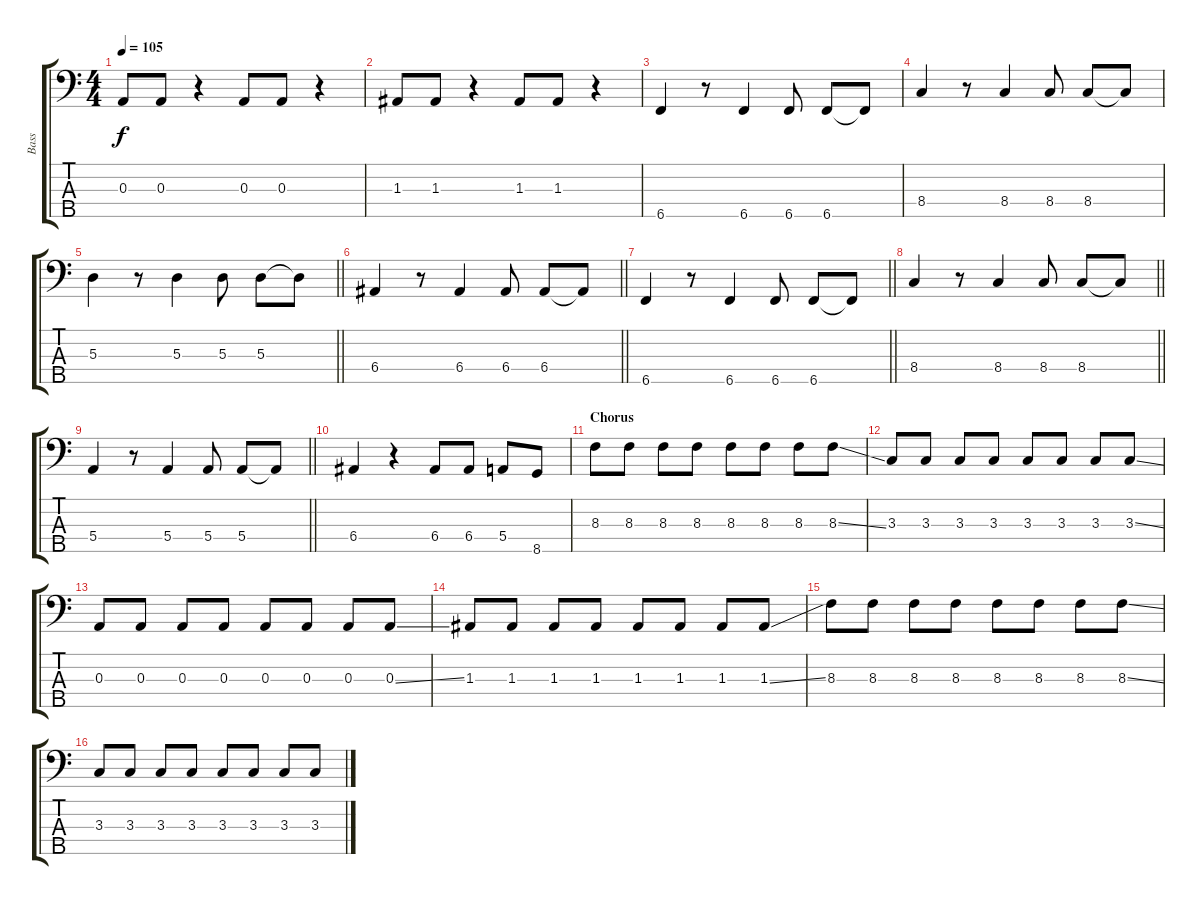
\track ("Bass" "Bass") {instrument electricbassfinger}
\staff {score tabs}
\tuning (G2 D2 A1 E1 B0) {hide}
\ts (4 4)
\tempo 105
\clef f4
\ks c
0.3.8{dy f} 0.3.8 r.4 0.3.8 0.3.8 r.4 |
1.3.8 1.3.8 r.4 1.3.8 1.3.8 r.4 |
6.5.4 r.8 6.5.4 6.5.8 6.5.8 6.5{t}.8 |
8.4.4 r.8 8.4.4 8.4.8 8.4.8 8.4{t}.8 |
\barLineRight lightlight
5.3.4 r.8 5.3.4 5.3.8 5.3.8 5.3{t}.8 |
\barLineRight lightlight
6.4.4 r.8 6.4.4 6.4.8 6.4.8 6.4{t}.8 |
\barLineRight lightlight
6.5.4 r.8 6.5.4 6.5.8 6.5.8 6.5{t}.8 |
\barLineRight lightlight
8.4.4 r.8 8.4.4 8.4.8 8.4.8 8.4{t}.8 |
\barLineRight lightlight
5.4.4 r.8 5.4.4 5.4.8 5.4.8 5.4{t}.8 |
6.4.4 r.4 6.4.8 6.4.8 5.4.8 8.5.8 |
\section ("" "Chorus")
8.3.8 8.3.8 8.3.8 8.3.8 8.3.8 8.3.8 8.3.8 8.3{ss}.8 |
3.3.8 3.3.8 3.3.8 3.3.8 3.3.8 3.3.8 3.3.8 3.3{ss}.8 |
0.3.8 0.3.8 0.3.8 0.3.8 0.3.8 0.3.8 0.3.8 0.3{ss}.8 |
1.3.8 1.3.8 1.3.8 1.3.8 1.3.8 1.3.8 1.3.8 1.3{ss}.8 |
8.3.8 8.3.8 8.3.8 8.3.8 8.3.8 8.3.8 8.3.8 8.3{ss}.8 |
3.3.8 3.3.8 3.3.8 3.3.8 3.3.8 3.3.8 3.3.8 3.3{ss}.8
